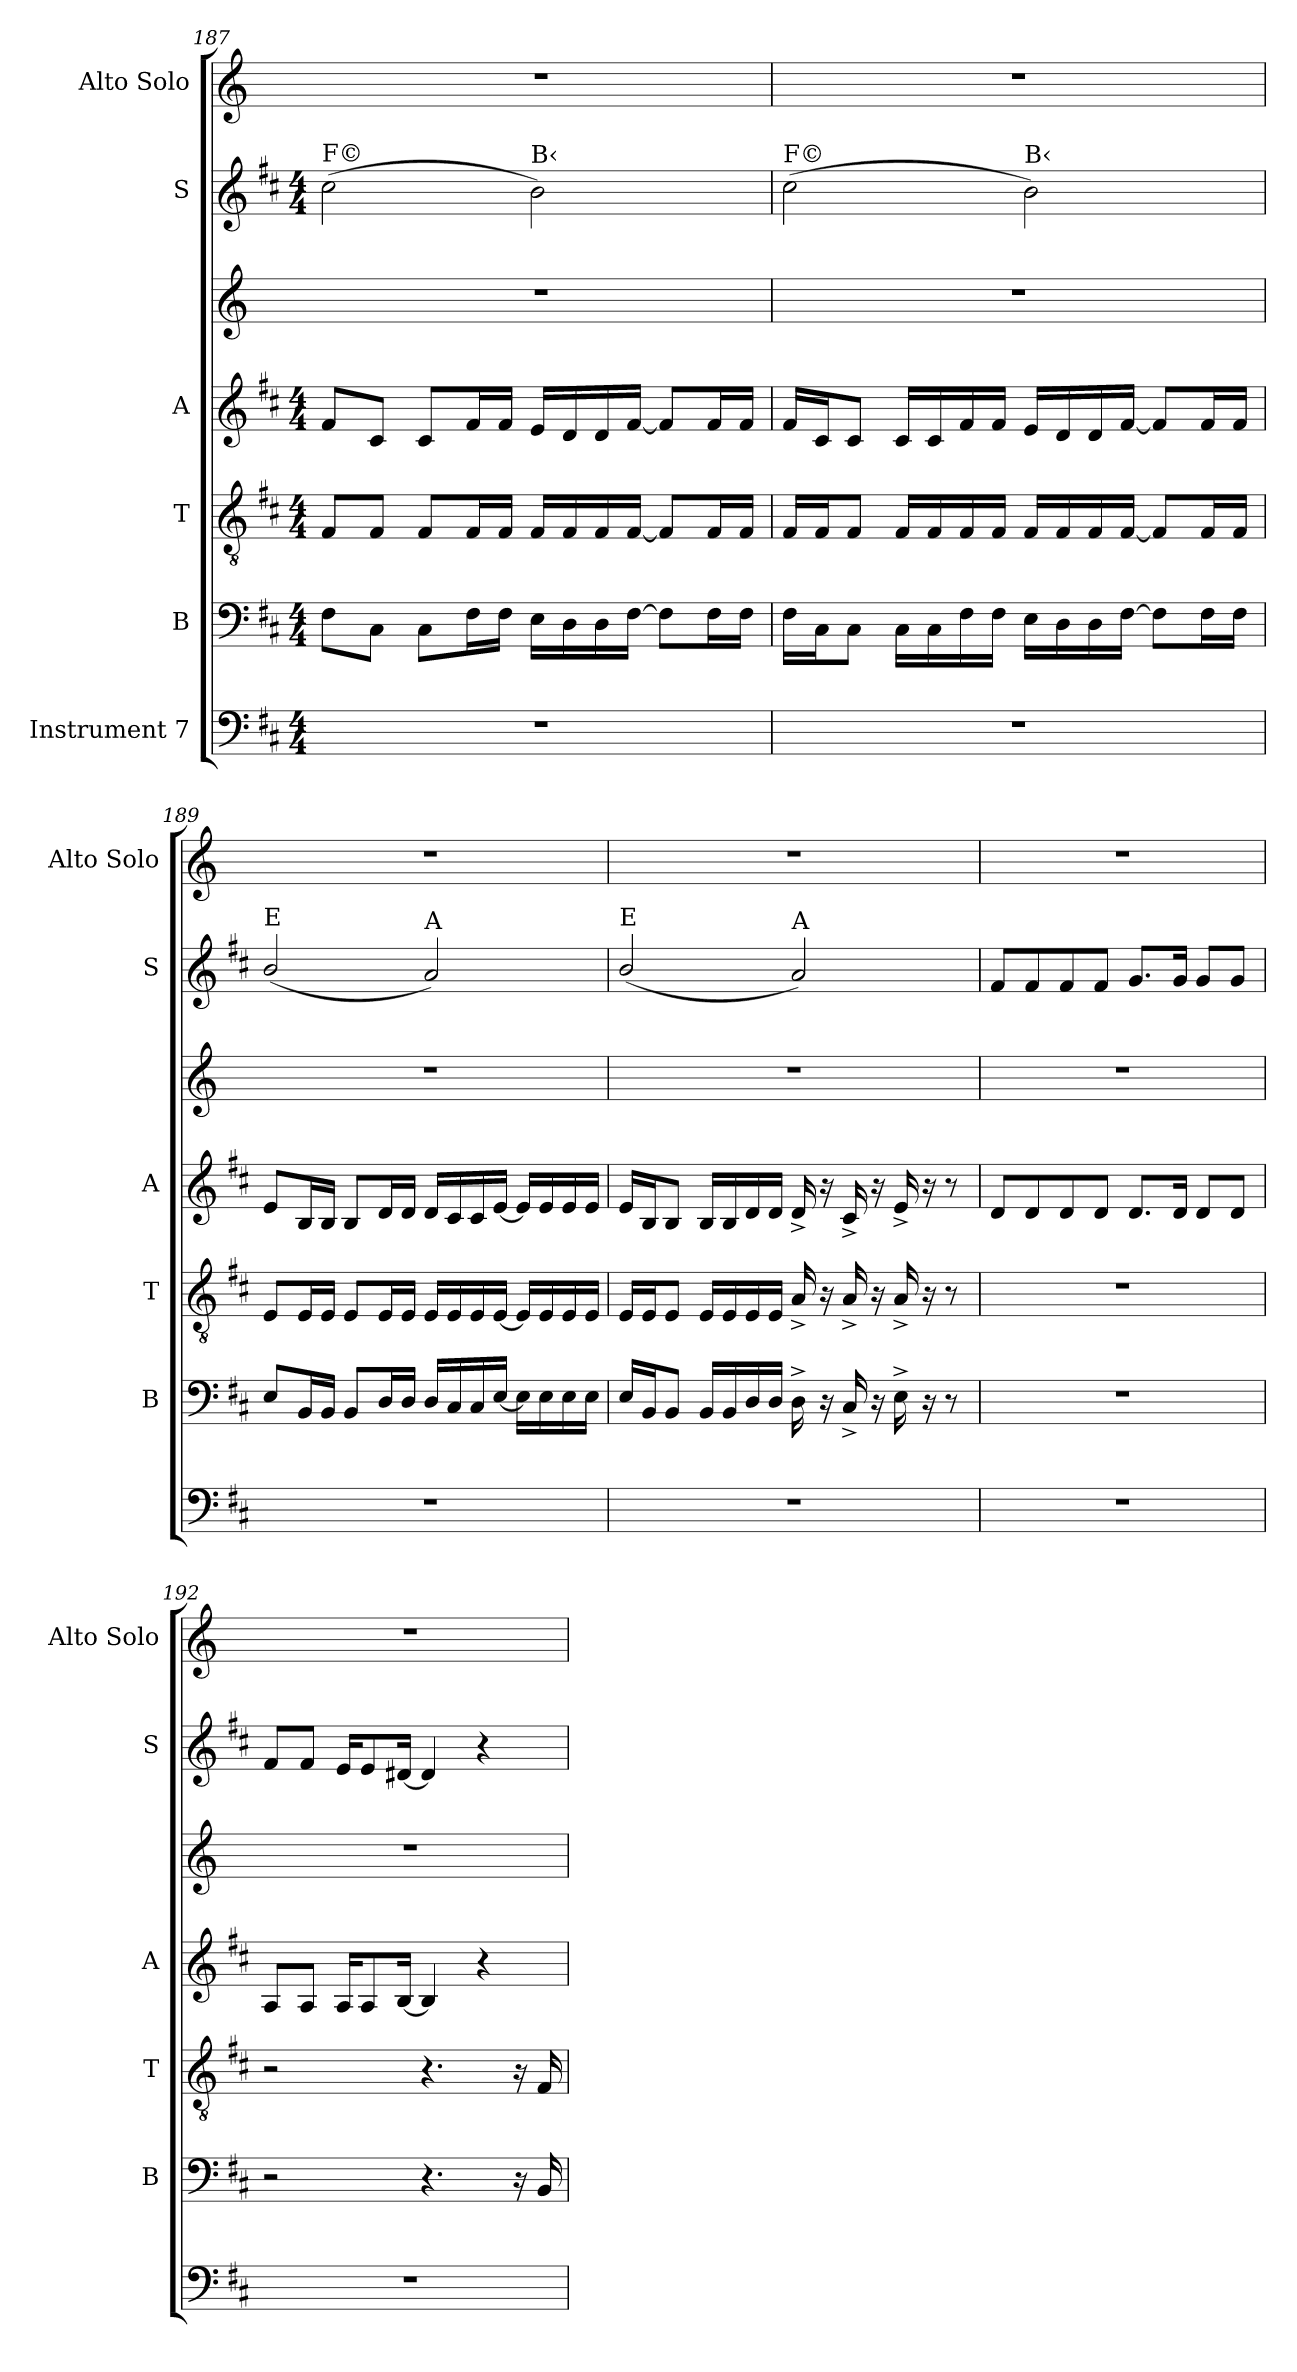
**kern	**kern	**kern	**kern	**kern	**kern	**kern
*part7	*part6	*part5	*part4	*part3	*part2	*part1
*staff7	*staff6	*staff5	*staff4	*staff3	*staff2	*staff1
*I"Instrument 7	*I"B	*I"T	*I"A	*	*I"S	*I"Alto Solo
*	*I'B	*I'T	*I'A	*	*I'S	*I'Alto Solo
!!LO:LB:g=z
*clefF4	*clefF4	*clefGv2	*clefG2	*clefG2	*clefG2	*clefG2
*k[f#c#]	*k[f#c#]	*k[f#c#]	*k[f#c#]	*k[]	*k[f#c#]	*k[]
*D:	*D:	*D:	*D:	*C:	*D:	*C:
*M4/4	*M4/4	*M4/4	*M4/4	*	*M4/4	*
=187	=187	=187	=187	=187	=187	=187
!	!	!	!	!	!LO:TX:a:t=F©	!
1r	8F#\L	8F#/L	8f#/L	1r	(>2cc#\	1r
.	8C#\J	8F#/J	8c#/J	.	.	.
.	8C#\L	8F#/L	8c#/L	.	.	.
.	16F#\L	16F#/L	16f#/L	.	.	.
.	16F#\JJ	16F#/JJ	16f#/JJ	.	.	.
!	!	!	!	!	!LO:TX:a:t=B‹	!
.	16E\LL	16F#/LL	16e/LL	.	2b\)	.
.	16D\	16F#/	16d/	.	.	.
.	16D\	16F#/	16d/	.	.	.
.	[>16F#\JJ	[<16F#/JJ	[<16f#/JJ	.	.	.
.	8F#\L]	8F#/L]	8f#/L]	.	.	.
.	16F#\L	16F#/L	16f#/L	.	.	.
.	16F#\JJ	16F#/JJ	16f#/JJ	.	.	.
=188	=188	=188	=188	=188	=188	=188
!	!	!	!	!	!LO:TX:a:t=F©	!
1r	16F#\LL	16F#/LL	16f#/LL	1r	(>2cc#\	1r
.	16C#\J	16F#/J	16c#/J	.	.	.
.	8C#\J	8F#/J	8c#/J	.	.	.
.	16C#\LL	16F#/LL	16c#/LL	.	.	.
.	16C#\	16F#/	16c#/	.	.	.
.	16F#\	16F#/	16f#/	.	.	.
.	16F#\JJ	16F#/JJ	16f#/JJ	.	.	.
!	!	!	!	!	!LO:TX:a:t=B‹	!
.	16E\LL	16F#/LL	16e/LL	.	2b\)	.
.	16D\	16F#/	16d/	.	.	.
.	16D\	16F#/	16d/	.	.	.
.	[>16F#\JJ	[<16F#/JJ	[<16f#/JJ	.	.	.
.	8F#\L]	8F#/L]	8f#/L]	.	.	.
.	16F#\L	16F#/L	16f#/L	.	.	.
.	16F#\JJ	16F#/JJ	16f#/JJ	.	.	.
!!LO:LB:g=z
=189	=189	=189	=189	=189	=189	=189
!	!	!	!	!	!LO:TX:a:t=E	!
1r	8E/L	8E/L	8e/L	1r	(<2b/	1r
.	16BB/L	16E/L	16B/L	.	.	.
.	16BB/JJ	16E/JJ	16B/JJ	.	.	.
.	8BB/L	8E/L	8B/L	.	.	.
.	16D/L	16E/L	16d/L	.	.	.
.	16D/JJ	16E/JJ	16d/JJ	.	.	.
!	!	!	!	!	!LO:TX:a:t=A	!
.	16D/LL	16E/LL	16d/LL	.	2a/)	.
.	16C#/	16E/	16c#/	.	.	.
.	16C#/	16E/	16c#/	.	.	.
.	[<16E/JJ	[<16E/JJ	[<16e/JJ	.	.	.
.	16E\LL]	16E/LL]	16e/LL]	.	.	.
.	16E\	16E/	16e/	.	.	.
.	16E\	16E/	16e/	.	.	.
.	16E\JJ	16E/JJ	16e/JJ	.	.	.
=190	=190	=190	=190	=190	=190	=190
!	!	!	!	!	!LO:TX:a:t=E	!
1r	16E/LL	16E/LL	16e/LL	1r	(<2b/	1r
.	16BB/J	16E/J	16B/J	.	.	.
.	8BB/J	8E/J	8B/J	.	.	.
.	16BB/LL	16E/LL	16B/LL	.	.	.
.	16BB/	16E/	16B/	.	.	.
.	16D/	16E/	16d/	.	.	.
.	16D/JJ	16E/JJ	16d/JJ	.	.	.
!	!	!	!	!	!LO:TX:a:t=A	!
.	16D^>\	16A^</	16d^</	.	2a/)	.
.	16rC	16rA	16ra	.	.	.
.	16C#^</	16A^</	16c#^</	.	.	.
.	16rC	16rA	16ra	.	.	.
.	16E^>\	16A^</	16e^</	.	.	.
.	16rC	16rA	16ra	.	.	.
.	8r	8r	8r	.	.	.
!!LO:PB:g=z
=191	=191	=191	=191	=191	=191	=191
1r	1r	1r	8d/L	1r	8f#/L	1r
.	.	.	8d/	.	8f#/	.
.	.	.	8d/	.	8f#/	.
.	.	.	8d/J	.	8f#/J	.
.	.	.	8.d/L	.	8.g/L	.
.	.	.	16d/Jk	.	16g/Jk	.
.	.	.	8d/L	.	8g/L	.
.	.	.	8d/J	.	8g/J	.
=192	=192	=192	=192	=192	=192	=192
1r	2r	2r	8A/L	1r	8f#/L	1r
.	.	.	8A/J	.	8f#/J	.
.	.	.	16A/KL	.	16e/KL	.
.	.	.	8A/	.	8e/	.
.	.	.	[<16B/Jk	.	[<16d#X/Jk	.
.	4.r	4.r	4B/]	.	4d#/]	.
.	.	.	4r	.	4r	.
.	16rC	16rA	.	.	.	.
.	16BB/	16F#/	.	.	.	.
=	=	=	=	=	=	=
*-	*-	*-	*-	*-	*-	*-
